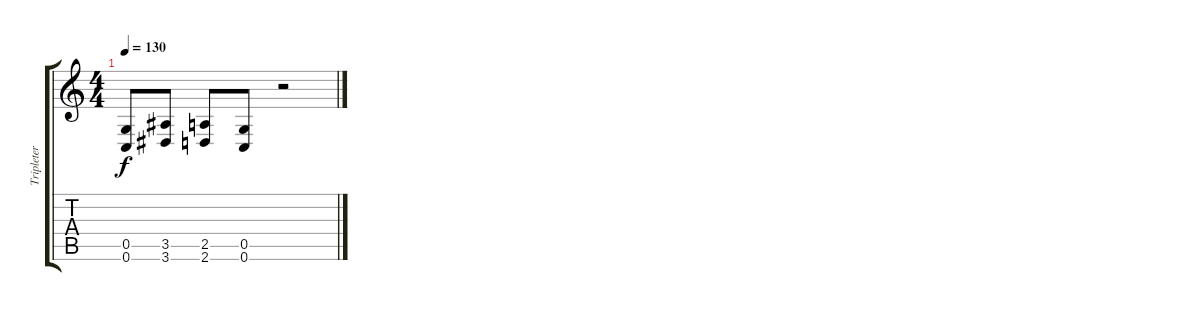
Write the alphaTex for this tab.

\track ("Tripleter" "Tripleter") {mute instrument overdrivenguitar}
\staff {score tabs}
\tuning (D4 A3 F3 C3 G2 C2) {hide}
\ts (4 4)
\tempo 130
\clef g2
\ks c
(0.5 0.6).8{dy f} (3.5 3.6).8 (2.5 2.6).8 (0.5 0.6).8 r.2
